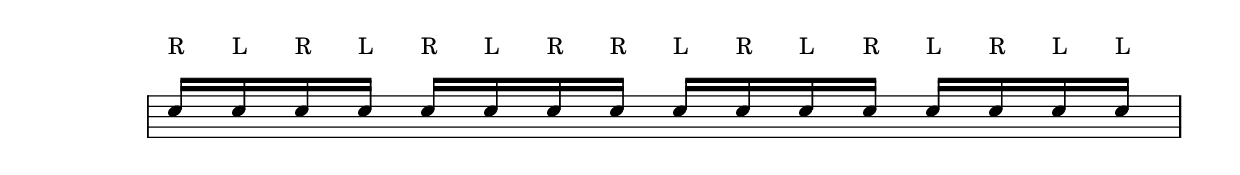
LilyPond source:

\version "2.22.1"

rudiment = \drummode {
  sn16^"R" sn16^"L" sn16^"R" sn16^"L" sn16^"R" sn16^"L" sn16^"R" sn16^"R"
  sn16^"L" sn16^"R" sn16^"L" sn16^"R" sn16^"L" sn16^"R" sn16^"L" sn16^"L"
}

\score {
  <<
    \new DrumStaff <<
      \new DrumVoice {
        \override Score.SystemStartBar.collapse-height = #-inf.0
        \omit Staff.TimeSignature
        \omit Staff.Clef
        \override TextScript.Y-offset = 6
        \stemUp
        \rudiment
      }
    >>
  >>

  \layout {
    ragged-last = ##f
  }
}